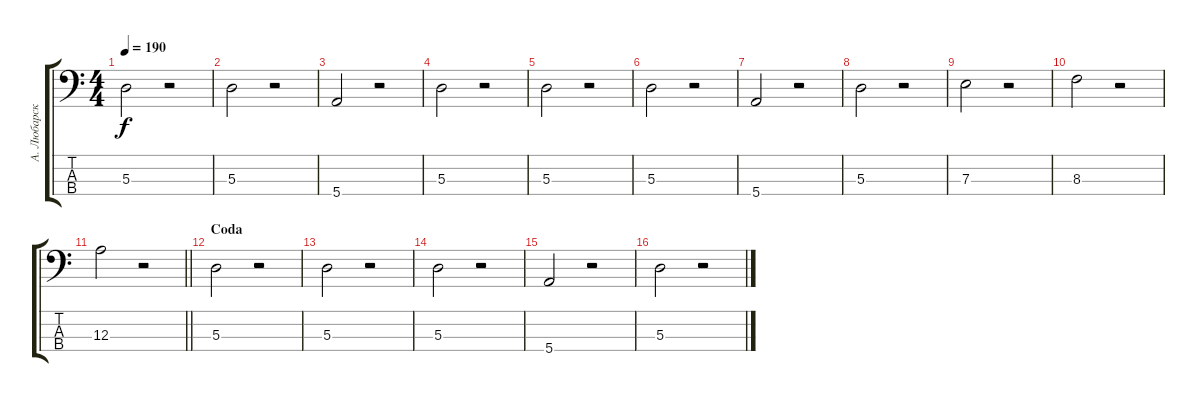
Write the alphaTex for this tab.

\track ("А. Любарский" "А. Любарск") {instrument synthbass2}
\staff {score tabs}
\tuning (G2 D2 A1 E1) {hide}
\ts (4 4)
\tempo 190
\clef f4
\ks c
5.3.2{dy f} r.2 |
5.3.2 r.2 |
5.4.2 r.2 |
5.3.2 r.2 |
5.3.2 r.2 |
5.3.2 r.2 |
5.4.2 r.2 |
5.3.2 r.2 |
7.3.2 r.2 |
8.3.2 r.2 |
\barLineRight lightlight
12.3.2 r.2 |
\section ("" "Coda ")
5.3.2 r.2 |
5.3.2 r.2 |
5.3.2 r.2 |
5.4.2 r.2 |
5.3.2 r.2
